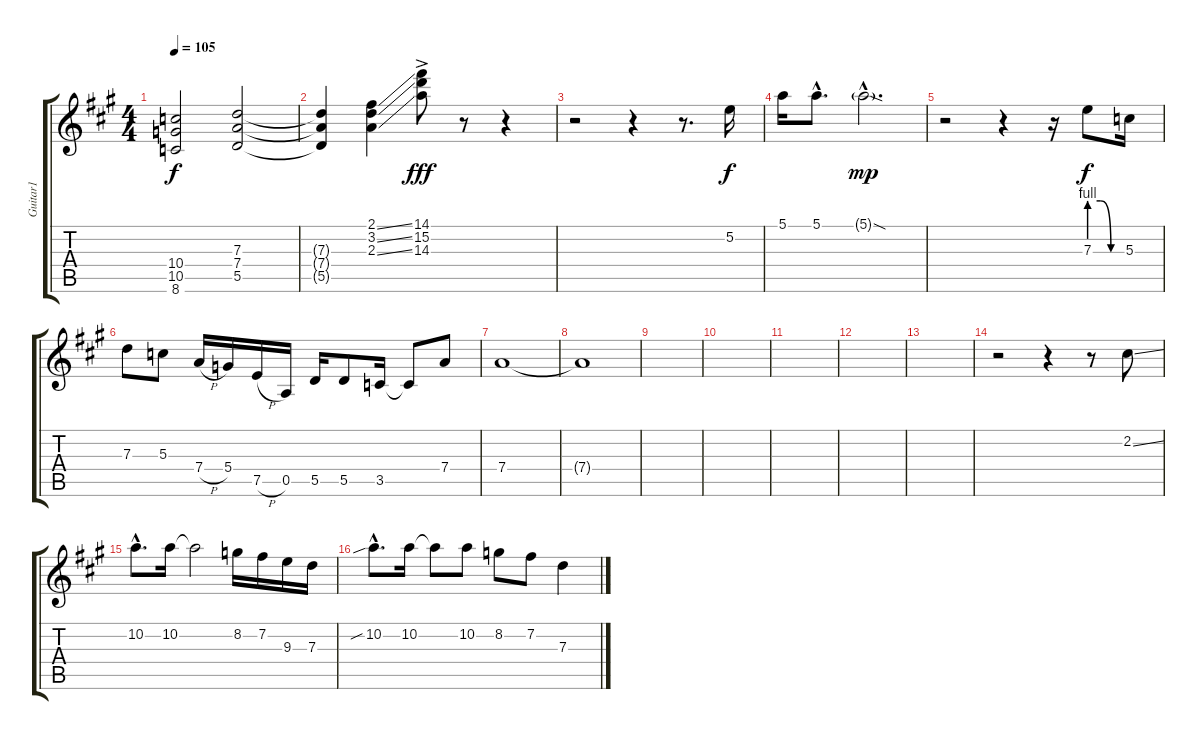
\track ("Guitar1" "Guitar1") {instrument overdrivenguitar}
\staff {score tabs}
\tuning (E4 B3 G3 D3 A2 E2) {hide}
\ts (4 4)
\tempo 105
\clef g2
\ks a
(10.4 10.5 8.6).2{dy f} (7.3 7.4 5.5).2 |
(7.3{t} 7.4{t} 5.5{t}).4 (2.1{ss} 3.2{ss} 2.3{ss}).4 (14.1{ac} 15.2{ac} 14.3{ac}).8{dy fff} r.8 r.4 |
r.2 r.4 r.8{d} 5.2.16{dy f} |
5.1.16 5.1{hac}.8{d} 5.1{sod g hac}.2{d dy mp} |
r.2 r.4 r.16 7.3{be (custom 0 4 20 4 40 0 60 0)}.8{dy f} 5.3.16 |
7.3.8 5.3.8 7.4{h}.16 5.4.16 7.5{h}.16 0.5.16 5.5.16 5.5.8 3.5.16 3.5{t}.8 7.4.8 |
7.4.1 |
7.4{t}.1 |
|
|
|
|
|
r.2 r.4 r.8 2.2{ss}.8{volume 16} |
10.2{hac}.8{d} 10.2.16 10.2{t}.2 8.2.16 7.2.16 9.3.16 7.3.16 |
10.2{sib hac}.8{d} 10.2.16 10.2{t}.8 10.2.8 8.2.8 7.2.8 7.3.4
